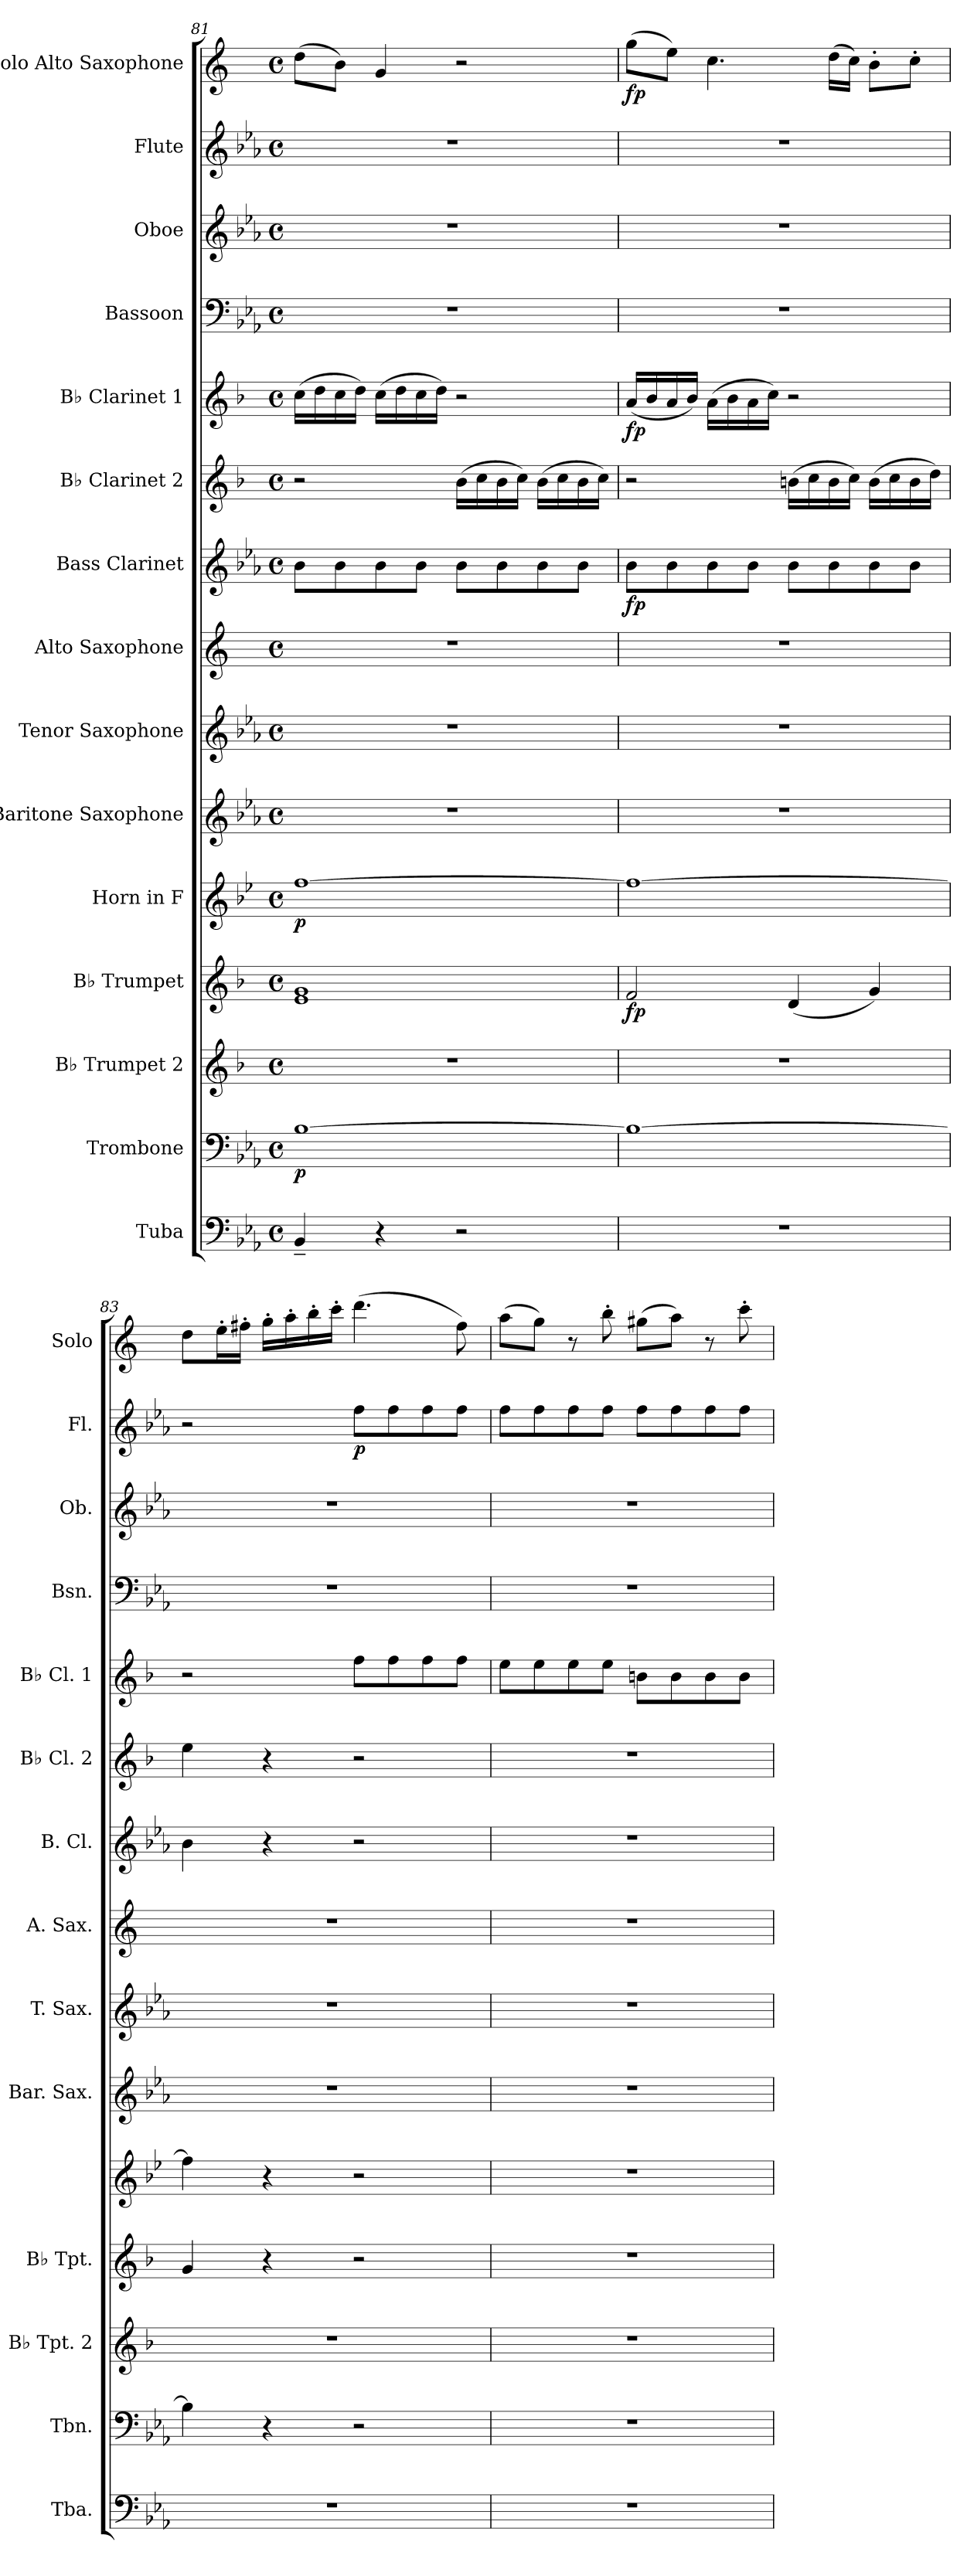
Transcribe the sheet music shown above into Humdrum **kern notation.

**kern	**kern	**dynam	**kern	**kern	**dynam	**kern	**dynam	**kern	**kern	**kern	**kern	**dynam	**kern	**kern	**dynam	**kern	**kern	**kern	**dynam	**kern	**dynam
*part15	*part14	*part14	*part13	*part12	*part12	*part11	*part11	*part10	*part9	*part8	*part7	*part7	*part6	*part5	*part5	*part4	*part3	*part2	*part2	*part1	*part1
*staff15	*staff14	*staff14	*staff13	*staff12	*staff12	*staff11	*staff11	*staff10	*staff9	*staff8	*staff7	*staff7	*staff6	*staff5	*staff5	*staff4	*staff3	*staff2	*staff2	*staff1	*staff1
*I"Tuba	*I"Trombone	*	*I"B♭ Trumpet 2	*I"B♭ Trumpet	*	*I"Horn in F	*	*I"Baritone Saxophone	*I"Tenor Saxophone	*I"Alto Saxophone	*I"Bass Clarinet	*	*I"B♭ Clarinet 2	*I"B♭ Clarinet 1	*	*I"Bassoon	*I"Oboe	*I"Flute	*	*I"Solo Alto Saxophone	*
*I'Tba.	*I'Tbn.	*	*I'B♭ Tpt. 2	*I'B♭ Tpt.	*	*	*	*I'Bar. Sax.	*I'T. Sax.	*I'A. Sax.	*I'B. Cl.	*	*I'B♭ Cl. 2	*I'B♭ Cl. 1	*	*I'Bsn.	*I'Ob.	*I'Fl.	*	*I'Solo	*
*clefF4	*clefF4	*	*clefG2	*clefG2	*	*clefG2	*	*clefG2	*clefG2	*clefG2	*clefG2	*	*clefG2	*clefG2	*	*clefF4	*clefG2	*clefG2	*	*clefG2	*
*	*	*	*ITrd1c2	*ITrd1c2	*	*ITrd4c7	*	*ITrd12c21	*ITrd8c14	*ITrd5c9	*ITrd8c14	*	*ITrd1c2	*ITrd1c2	*	*	*	*	*	*ITrd5c9	*
*k[b-e-a-]	*k[b-e-a-]	*	*k[b-e-a-]	*k[b-e-a-]	*	*k[b-e-a-]	*	*k[b-e-a-]	*k[b-e-a-]	*k[b-e-a-]	*k[b-e-a-]	*	*k[b-e-a-]	*k[b-e-a-]	*	*k[b-e-a-]	*k[b-e-a-]	*k[b-e-a-]	*	*k[b-e-a-]	*
*M4/4	*M4/4	*	*M4/4	*M4/4	*	*M4/4	*	*M4/4	*M4/4	*M4/4	*M4/4	*	*M4/4	*M4/4	*	*M4/4	*M4/4	*M4/4	*	*M4/4	*
*met(c)	*met(c)	*	*met(c)	*met(c)	*	*met(c)	*	*met(c)	*met(c)	*met(c)	*met(c)	*	*met(c)	*met(c)	*	*met(c)	*met(c)	*met(c)	*	*met(c)	*
=81	=81	=81	=81	=81	=81	=81	=81	=81	=81	=81	=81	=81	=81	=81	=81	=81	=81	=81	=81	=81	=81
!	!	!LO:DY:b	!	!	!	!	!LO:DY:b	!	!	!	!	!	!	!	!	!	!	!	!	!	!
4BB-~/	[1B-	p	1r	1d 1f	.	[1b-	p	1r	1r	1r	8B-\L	.	2r	(>16b-\LL	.	1r	1r	1r	.	(>8f\L	.
.	.	.	.	.	.	.	.	.	.	.	.	.	.	16cc\	.	.	.	.	.	.	.
.	.	.	.	.	.	.	.	.	.	.	8B-\	.	.	16b-\	.	.	.	.	.	8d\J)	.
.	.	.	.	.	.	.	.	.	.	.	.	.	.	16cc\JJ)	.	.	.	.	.	.	.
4r	.	.	.	.	.	.	.	.	.	.	8B-\	.	.	(>16b-\LL	.	.	.	.	.	4B-/	.
.	.	.	.	.	.	.	.	.	.	.	.	.	.	16cc\	.	.	.	.	.	.	.
.	.	.	.	.	.	.	.	.	.	.	8B-\J	.	.	16b-\	.	.	.	.	.	.	.
.	.	.	.	.	.	.	.	.	.	.	.	.	.	16cc\JJ)	.	.	.	.	.	.	.
2r	.	.	.	.	.	.	.	.	.	.	8B-\L	.	(>16a-\LL	2r	.	.	.	.	.	2r	.
.	.	.	.	.	.	.	.	.	.	.	.	.	16b-\	.	.	.	.	.	.	.	.
.	.	.	.	.	.	.	.	.	.	.	8B-\	.	16a-\	.	.	.	.	.	.	.	.
.	.	.	.	.	.	.	.	.	.	.	.	.	16b-\JJ)	.	.	.	.	.	.	.	.
.	.	.	.	.	.	.	.	.	.	.	8B-\	.	(>16a-\LL	.	.	.	.	.	.	.	.
.	.	.	.	.	.	.	.	.	.	.	.	.	16b-\	.	.	.	.	.	.	.	.
.	.	.	.	.	.	.	.	.	.	.	8B-\J	.	16a-\	.	.	.	.	.	.	.	.
.	.	.	.	.	.	.	.	.	.	.	.	.	16b-\JJ)	.	.	.	.	.	.	.	.
=82	=82	=82	=82	=82	=82	=82	=82	=82	=82	=82	=82	=82	=82	=82	=82	=82	=82	=82	=82	=82	=82
!	!	!	!	!	!LO:DY:b	!	!	!	!	!	!	!LO:DY:b	!	!	!LO:DY:b	!	!	!	!	!	!LO:DY:b
1r	1B-_	.	1r	2e-/	fp	1b-_	.	1r	1r	1r	8B-\L	fp	2r	(<16g/LL	fp	1r	1r	1r	.	(>8b-\L	fp
.	.	.	.	.	.	.	.	.	.	.	.	.	.	16a-/	.	.	.	.	.	.	.
.	.	.	.	.	.	.	.	.	.	.	8B-\	.	.	16g/	.	.	.	.	.	8g\J)	.
.	.	.	.	.	.	.	.	.	.	.	.	.	.	16a-/JJ)	.	.	.	.	.	.	.
.	.	.	.	.	.	.	.	.	.	.	8B-\	.	.	(>16g\LL	.	.	.	.	.	4.e-\	.
.	.	.	.	.	.	.	.	.	.	.	.	.	.	16a-\	.	.	.	.	.	.	.
.	.	.	.	.	.	.	.	.	.	.	8B-\J	.	.	16g\	.	.	.	.	.	.	.
.	.	.	.	.	.	.	.	.	.	.	.	.	.	16b-\JJ)	.	.	.	.	.	.	.
.	.	.	.	(<4c/	.	.	.	.	.	.	8B-\L	.	(>16an\LL	2r	.	.	.	.	.	.	.
.	.	.	.	.	.	.	.	.	.	.	.	.	16b-\	.	.	.	.	.	.	.	.
.	.	.	.	.	.	.	.	.	.	.	8B-\	.	16a\	.	.	.	.	.	.	(>16f\LL	.
.	.	.	.	.	.	.	.	.	.	.	.	.	16b-\JJ)	.	.	.	.	.	.	16e-\JJ)	.
.	.	.	.	4f/)	.	.	.	.	.	.	8B-\	.	(>16a\LL	.	.	.	.	.	.	8d'\L	.
.	.	.	.	.	.	.	.	.	.	.	.	.	16b-\	.	.	.	.	.	.	.	.
.	.	.	.	.	.	.	.	.	.	.	8B-\J	.	16a\	.	.	.	.	.	.	8e-'\J	.
.	.	.	.	.	.	.	.	.	.	.	.	.	16cc\JJ)	.	.	.	.	.	.	.	.
=83	=83	=83	=83	=83	=83	=83	=83	=83	=83	=83	=83	=83	=83	=83	=83	=83	=83	=83	=83	=83	=83
1r	4B-\]	.	1r	4f/	.	4b-\]	.	1r	1r	1r	4B-\	.	4dd\	2r	.	1r	1r	2r	.	8f\L	.
.	.	.	.	.	.	.	.	.	.	.	.	.	.	.	.	.	.	.	.	16g'\L	.
.	.	.	.	.	.	.	.	.	.	.	.	.	.	.	.	.	.	.	.	16an'\JJ	.
.	4r	.	.	4r	.	4r	.	.	.	.	4r	.	4r	.	.	.	.	.	.	16b-'\LL	.
.	.	.	.	.	.	.	.	.	.	.	.	.	.	.	.	.	.	.	.	16cc'\	.
.	.	.	.	.	.	.	.	.	.	.	.	.	.	.	.	.	.	.	.	16dd'\	.
.	.	.	.	.	.	.	.	.	.	.	.	.	.	.	.	.	.	.	.	16ee-'\JJ	.
!	!	!	!	!	!	!	!	!	!	!	!	!	!	!	!	!	!	!	!LO:DY:b	!	!
.	2r	.	.	2r	.	2r	.	.	.	.	2r	.	2r	8ee-\L	.	.	.	8ff\L	p	(>4.ff\	.
.	.	.	.	.	.	.	.	.	.	.	.	.	.	8ee-\	.	.	.	8ff\	.	.	.
.	.	.	.	.	.	.	.	.	.	.	.	.	.	8ee-\	.	.	.	8ff\	.	.	.
.	.	.	.	.	.	.	.	.	.	.	.	.	.	8ee-\J	.	.	.	8ff\J	.	8a\)	.
=84	=84	=84	=84	=84	=84	=84	=84	=84	=84	=84	=84	=84	=84	=84	=84	=84	=84	=84	=84	=84	=84
1r	1r	.	1r	1r	.	1r	.	1r	1r	1r	1r	.	1r	8dd\L	.	1r	1r	8ff\L	.	(>8cc\L	.
.	.	.	.	.	.	.	.	.	.	.	.	.	.	8dd\	.	.	.	8ff\	.	8b-\J)	.
.	.	.	.	.	.	.	.	.	.	.	.	.	.	8dd\	.	.	.	8ff\	.	8r	.
.	.	.	.	.	.	.	.	.	.	.	.	.	.	8dd\J	.	.	.	8ff\J	.	8dd'\	.
.	.	.	.	.	.	.	.	.	.	.	.	.	.	8an\L	.	.	.	8ff\L	.	(>8bn\L	.
.	.	.	.	.	.	.	.	.	.	.	.	.	.	8a\	.	.	.	8ff\	.	8cc\J)	.
.	.	.	.	.	.	.	.	.	.	.	.	.	.	8a\	.	.	.	8ff\	.	8r	.
.	.	.	.	.	.	.	.	.	.	.	.	.	.	8a\J	.	.	.	8ff\J	.	8ee-'\	.
=	=	=	=	=	=	=	=	=	=	=	=	=	=	=	=	=	=	=	=	=	=
*-	*-	*-	*-	*-	*-	*-	*-	*-	*-	*-	*-	*-	*-	*-	*-	*-	*-	*-	*-	*-	*-
